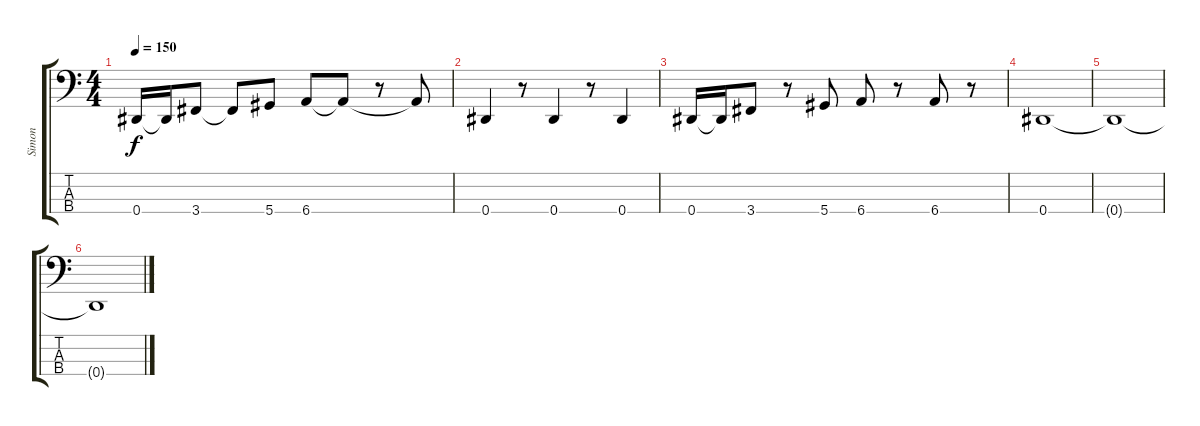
\track ("Simon" "Simon") {instrument electricbasspick}
\staff {score tabs}
\tuning (Gb2 Db2 Ab1 Eb1) {hide}
\ts (4 4)
\tempo 150
\clef f4
\ks c
0.4.16{dy f} 0.4{t}.16 3.4.8 3.4{t}.8 5.4.8 6.4.8 6.4{t}.8 r.8 6.4{t}.8 |
0.4.4 r.8 0.4.4 r.8 0.4.4 |
0.4.16 0.4{t}.16 3.4.8 r.8 5.4.8 6.4.8 r.8 6.4.8 r.8 |
0.4.1 |
0.4{t}.1 |
0.4{t}.1
